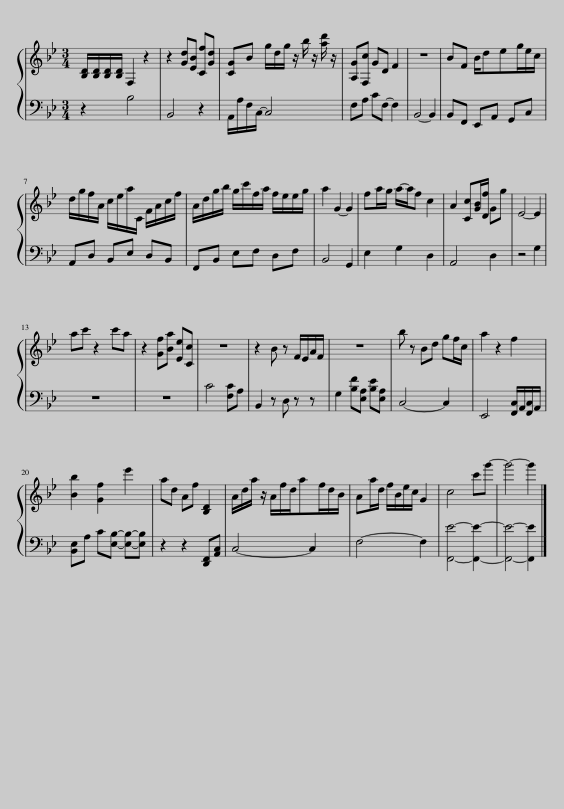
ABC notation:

X:1
%%score { 1 | 2 }
L:1/8
M:3/4
I:linebreak $
K:Bb
V:1 treble
V:2 bass
V:1
 [B,D]/[B,D]/[B,D]/[B,D]/ F,2 z2 | z2 [Gd][EB] [Cf][Gd] | [CG]B g/d/g/ z/ b/ z/ [ad']/ z/ | [A,G][F,c] GD F2 | z6 | %5
 BF B/deg/e/c/ |$ d/g/f/A/ c/e/a/C/ F/A/c/f/ | A/d/g/b/ g/c'/f/a/ f/e/e/g/ | a2 G2- G2 | fa/g/ a/-a/f c2 | %10
 A2 [Cc][GB]/[Df]/ Gg | E4- E2 |$ ac' z2 c'a | z2 [Gf][Ba] [Ee][Cc] | z6 | %15
 z2 B z F/E/A/F/ | z6 | b z Bd gf/c/ | a2 z2 f2 |$ [Bb]2 [Gf]2 e'2 | %20
 ad Af [B,D]2 | A/d/a/ z/ A/f/d/af/d/B/ | Aa/d/ f/B/e/c/ G2 | c4 c'g'- | g'4- g'2 |] %25
V:2
 z2 B,4 | B,,4 z2 | A,,/A,/F,/C,/- C,4 | F,A, CF,- F,2 | B,,4- B,,2 | %5
 B,,F,, E,,A,, G,,C, |$ A,,D, B,,E, D,B,, | F,,B,, E,F, D,F, | B,,4 G,,2 | E,2 G,2 D,2 | %10
 A,,4 D,2 | z4 G,2 |$ z6 | z6 | C4 [F,C]A, | %15
 B,,2 z D, z z | G,2 [B,F][E,A,] [B,E][E,A,] | C,4- C,2 | E,,4 [F,,C,]/A,,/[F,,C,]/A,,/ |$ [B,,E,]A, C[E,B,]- [E,B,]-[E,B,] | %20
 z2 z2 [D,,F,,][A,,C,] | C,4- C,2 | F,4- F,2 | [F,,E]4- [F,,E]2- | [F,,E]4- [F,,E]2 |] %25
